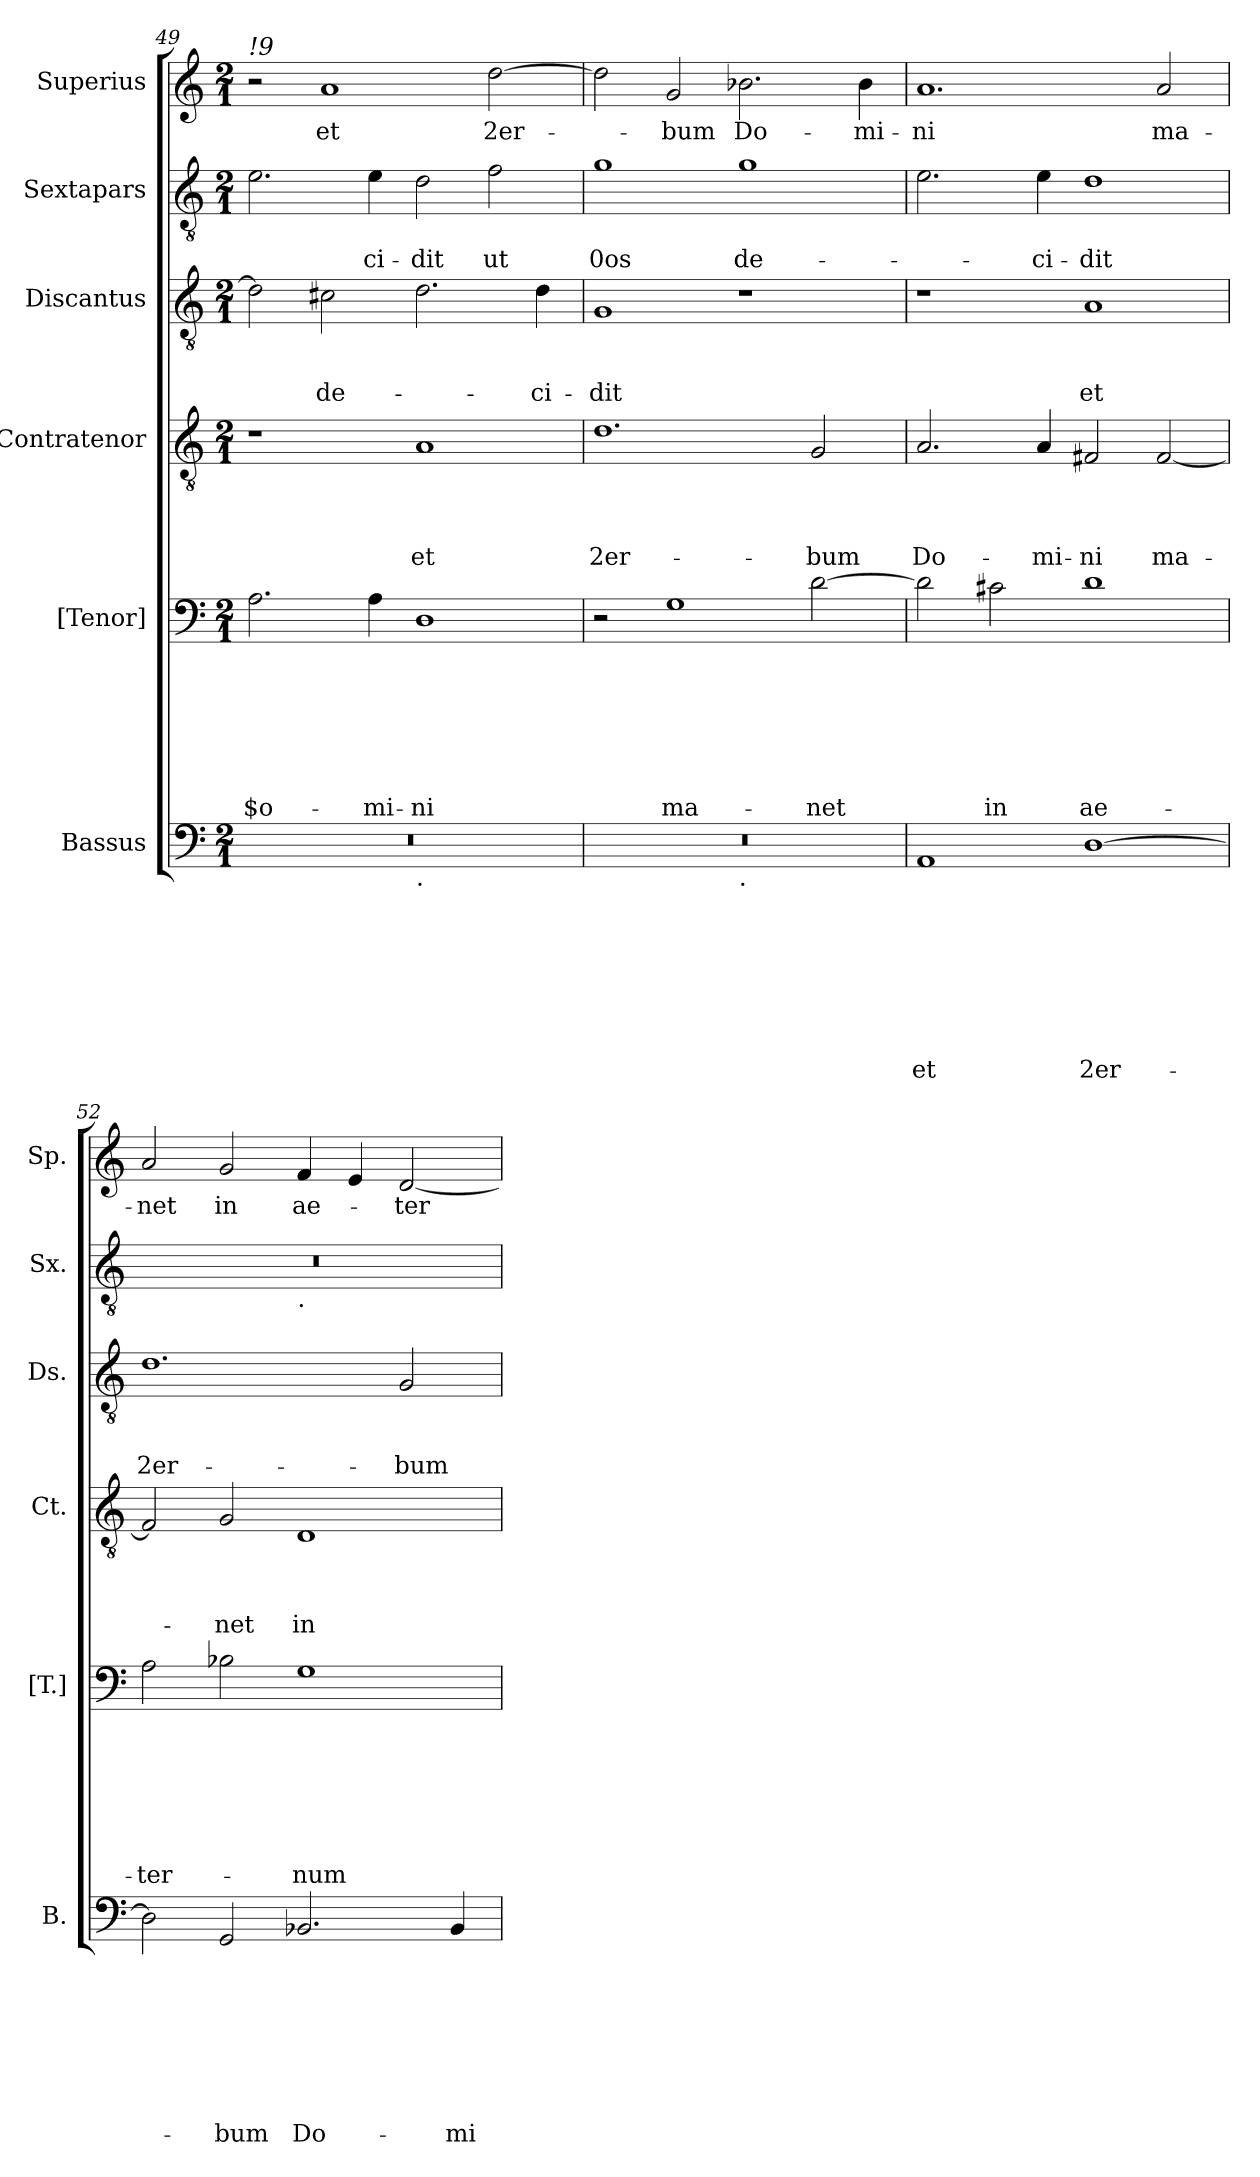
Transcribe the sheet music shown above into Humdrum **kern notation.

**kern	**text	**text	**text	**text	**text	**text	**text	**text	**kern	**text	**text	**text	**text	**text	**text	**text	**kern	**text	**text	**text	**text	**kern	**text	**text	**text	**kern	**text	**text	**kern	**text
*part6	*part6	*part6	*part6	*part6	*part6	*part6	*part6	*part6	*part5	*part5	*part5	*part5	*part5	*part5	*part5	*part5	*part4	*part4	*part4	*part4	*part4	*part3	*part3	*part3	*part3	*part2	*part2	*part2	*part1	*part1
*staff6	*staff6	*staff6	*staff6	*staff6	*staff6	*staff6	*staff6	*staff6	*staff5	*staff5	*staff5	*staff5	*staff5	*staff5	*staff5	*staff5	*staff4	*staff4	*staff4	*staff4	*staff4	*staff3	*staff3	*staff3	*staff3	*staff2	*staff2	*staff2	*staff1	*staff1
*I"Bassus	*	*	*	*	*	*	*	*	*I"[Tenor]	*	*	*	*	*	*	*	*I"Contratenor	*	*	*	*	*I"Discantus	*	*	*	*I"Sextapars	*	*	*I"Superius	*
*I'B.	*	*	*	*	*	*	*	*	*I'[T.]	*	*	*	*	*	*	*	*I'Ct.	*	*	*	*	*I'Ds.	*	*	*	*I'Sx.	*	*	*I'Sp.	*
!!LO:LB:g=z
*clefF4	*	*	*	*	*	*	*	*	*clefF4	*	*	*	*	*	*	*	*clefGv2	*	*	*	*	*clefGv2	*	*	*	*clefGv2	*	*	*clefG2	*
*k[]	*	*	*	*	*	*	*	*	*k[]	*	*	*	*	*	*	*	*k[]	*	*	*	*	*k[]	*	*	*	*k[]	*	*	*k[]	*
*C:	*	*	*	*	*	*	*	*	*C:	*	*	*	*	*	*	*	*C:	*	*	*	*	*C:	*	*	*	*C:	*	*	*C:	*
*M2/1	*	*	*	*	*	*	*	*	*M2/1	*	*	*	*	*	*	*	*M2/1	*	*	*	*	*M2/1	*	*	*	*M2/1	*	*	*M2/1	*
=49	=49	=49	=49	=49	=49	=49	=49	=49	=49	=49	=49	=49	=49	=49	=49	=49	=49	=49	=49	=49	=49	=49	=49	=49	=49	=49	=49	=49	=49	=49
!	!	!	!	!	!	!	!	!	!	!	!	!	!	!	!	!	!	!	!	!	!	!	!	!	!	!	!	!	!LO:TX:a:i:t=!9	!
!	!	!	!	!	!	!	!	!	!	!	!	!	!	!	!	!LO:LY:b	!	!	!	!	!	!	!	!	!	!	!	!	!	!
*^	*	*	*	*	*	*	*	*	*	*	*	*	*	*	*	*	*	*	*	*	*	*	*	*	*	*	*	*	*	*
0r	1ryy	.	.	.	.	.	.	.	.	2.A\	.	.	.	.	.	.	$o-	1r	.	.	.	.	2d\]	.	.	.	2.e\	.	.	2r	.
!	!	!	!	!	!	!	!	!	!	!	!	!	!	!	!	!	!	!	!	!	!	!	!	!	!	!LO:LY:b	!	!	!	!	!LO:LY:b
.	.	.	.	.	.	.	.	.	.	.	.	.	.	.	.	.	.	.	.	.	.	.	2c#\	.	.	de-	.	.	.	1a	et
!	!	!	!	!	!	!	!	!	!	!	!	!	!	!	!	!	!LO:LY:b	!	!	!	!	!	!	!	!	!	!	!	!LO:LY:b	!	!
.	.	.	.	.	.	.	.	.	.	4A\	.	.	.	.	.	.	-mi-	.	.	.	.	.	.	.	.	.	4e\	.	-ci-	.	.
!	!LO:TX:b:t=.	!	!	!	!	!	!	!	!	!	!	!	!	!	!	!	!	!	!	!	!	!	!	!	!	!	!	!	!	!	!
!	!	!	!	!	!	!	!	!	!	!	!	!	!	!	!	!	!LO:LY:b	!	!	!	!	!LO:LY:b	!	!	!	!	!	!	!LO:LY:b:rj	!	!
.	1ryy	.	.	.	.	.	.	.	.	1D	.	.	.	.	.	.	-ni	1A	.	.	.	et	2.d\	.	.	.	2d\	.	-dit	.	.
!	!	!	!	!	!	!	!	!	!	!	!	!	!	!	!	!	!	!	!	!	!	!	!	!	!	!	!	!	!LO:LY:b	!	!LO:LY:b
.	.	.	.	.	.	.	.	.	.	.	.	.	.	.	.	.	.	.	.	.	.	.	.	.	.	.	2f\	.	ut	[>2dd\	2er-
!	!	!	!	!	!	!	!	!	!	!	!	!	!	!	!	!	!	!	!	!	!	!	!	!	!	!LO:LY:b	!	!	!	!	!
.	.	.	.	.	.	.	.	.	.	.	.	.	.	.	.	.	.	.	.	.	.	.	4d\	.	.	-ci-	.	.	.	.	.
=50	=50	=50	=50	=50	=50	=50	=50	=50	=50	=50	=50	=50	=50	=50	=50	=50	=50	=50	=50	=50	=50	=50	=50	=50	=50	=50	=50	=50	=50	=50	=50
!	!	!	!	!	!	!	!	!	!	!	!	!	!	!	!	!	!	!	!	!	!	!LO:LY:b	!	!	!	!LO:LY:b	!	!	!LO:LY:b	!	!
0r	1ryy	.	.	.	.	.	.	.	.	2r	.	.	.	.	.	.	.	1.d	.	.	.	2er-	1G	.	.	-dit	1g	.	0os	2dd\]	.
!	!	!	!	!	!	!	!	!	!	!	!	!	!	!	!	!	!LO:LY:b	!	!	!	!	!	!	!	!	!	!	!	!	!	!LO:LY:b
.	.	.	.	.	.	.	.	.	.	1G	.	.	.	.	.	.	ma-	.	.	.	.	.	.	.	.	.	.	.	.	2g/	-bum
!	!LO:TX:b:t=.	!	!	!	!	!	!	!	!	!	!	!	!	!	!	!	!	!	!	!	!	!	!	!	!	!	!	!	!	!	!
!	!	!	!	!	!	!	!	!	!	!	!	!	!	!	!	!	!	!	!	!	!	!	!	!	!	!	!	!	!LO:LY:b	!	!LO:LY:b
.	1ryy	.	.	.	.	.	.	.	.	.	.	.	.	.	.	.	.	.	.	.	.	.	1r	.	.	.	1g	.	de-	2.b-X\	Do-
!	!	!	!	!	!	!	!	!	!	!	!	!	!	!	!	!	!LO:LY:b	!	!	!	!	!LO:LY:b	!	!	!	!	!	!	!	!	!
.	.	.	.	.	.	.	.	.	.	[>2d\	.	.	.	.	.	.	-net	2G/	.	.	.	-bum	.	.	.	.	.	.	.	.	.
!	!	!	!	!	!	!	!	!	!	!	!	!	!	!	!	!	!	!	!	!	!	!	!	!	!	!	!	!	!	!	!LO:LY:b
.	.	.	.	.	.	.	.	.	.	.	.	.	.	.	.	.	.	.	.	.	.	.	.	.	.	.	.	.	.	4b-\	-mi-
=51	=51	=51	=51	=51	=51	=51	=51	=51	=51	=51	=51	=51	=51	=51	=51	=51	=51	=51	=51	=51	=51	=51	=51	=51	=51	=51	=51	=51	=51	=51	=51
!	!	!	!	!	!	!	!	!	!LO:LY:b	!	!	!	!	!	!	!	!	!	!	!	!	!LO:LY:b	!	!	!	!	!	!	!	!	!LO:LY:b
*v	*v	*	*	*	*	*	*	*	*	*	*	*	*	*	*	*	*	*	*	*	*	*	*	*	*	*	*	*	*	*	*
1AA	.	.	.	.	.	.	.	et	2d\]	.	.	.	.	.	.	.	2.A/	.	.	.	Do-	1r	.	.	.	2.e\	.	.	1.a	-ni
!	!	!	!	!	!	!	!	!	!	!	!	!	!	!	!	!LO:LY:b	!	!	!	!	!	!	!	!	!	!	!	!	!	!
.	.	.	.	.	.	.	.	.	2c#X\	.	.	.	.	.	.	in	.	.	.	.	.	.	.	.	.	.	.	.	.	.
!	!	!	!	!	!	!	!	!	!	!	!	!	!	!	!	!	!	!	!	!	!LO:LY:b	!	!	!	!	!	!	!LO:LY:b	!	!
.	.	.	.	.	.	.	.	.	.	.	.	.	.	.	.	.	4A/	.	.	.	-mi-	.	.	.	.	4e\	.	-ci-	.	.
!	!	!	!	!	!	!	!	!LO:LY:b	!	!	!	!	!	!	!	!LO:LY:b	!	!	!	!	!LO:LY:b:rj	!	!	!	!LO:LY:b	!	!	!LO:LY:b:rj	!	!
[>1D	.	.	.	.	.	.	.	2er-	1d	.	.	.	.	.	.	ae-	2F#X/	.	.	.	-ni	1A	.	.	et	1d	.	-dit	.	.
!	!	!	!	!	!	!	!	!	!	!	!	!	!	!	!	!	!	!	!	!	!LO:LY:b	!	!	!	!	!	!	!	!	!LO:LY:b
.	.	.	.	.	.	.	.	.	.	.	.	.	.	.	.	.	[<2F#/	.	.	.	ma-	.	.	.	.	.	.	.	2a/	ma-
=52	=52	=52	=52	=52	=52	=52	=52	=52	=52	=52	=52	=52	=52	=52	=52	=52	=52	=52	=52	=52	=52	=52	=52	=52	=52	=52	=52	=52	=52	=52
!	!	!	!	!	!	!	!	!	!	!	!	!	!	!	!	!LO:LY:b	!	!	!	!	!	!	!	!	!LO:LY:b	!	!	!	!	!LO:LY:b
*	*	*	*	*	*	*	*	*	*	*	*	*	*	*	*	*	*	*	*	*	*	*	*	*	*	*^	*	*	*	*
2D\]	.	.	.	.	.	.	.	.	2A\	.	.	.	.	.	.	-ter-	2F#/]	.	.	.	.	1.d	.	.	2er-	0r	1ryy	.	.	2a/	-net
!	!	!	!	!	!	!	!	!LO:LY:b	!	!	!	!	!	!	!	!	!	!	!	!	!LO:LY:b	!	!	!	!	!	!	!	!	!	!LO:LY:b
2GG/	.	.	.	.	.	.	.	-bum	2B-X\	.	.	.	.	.	.	.	2G/	.	.	.	-net	.	.	.	.	.	.	.	.	2g/	in
!	!	!	!	!	!	!	!	!	!	!	!	!	!	!	!	!	!	!	!	!	!	!	!	!	!	!	!LO:TX:b:t=.	!	!	!	!
!	!	!	!	!	!	!	!	!LO:LY:b	!	!	!	!	!	!	!	!LO:LY:b	!	!	!	!	!LO:LY:b	!	!	!	!	!	!	!	!	!	!LO:LY:b
2.BB-X/	.	.	.	.	.	.	.	Do-	1G	.	.	.	.	.	.	-num	1D	.	.	.	in	.	.	.	.	.	1ryy	.	.	4f/	ae-
.	.	.	.	.	.	.	.	.	.	.	.	.	.	.	.	.	.	.	.	.	.	.	.	.	.	.	.	.	.	4e/	.
!	!	!	!	!	!	!	!	!	!	!	!	!	!	!	!	!	!	!	!	!	!	!	!	!	!LO:LY:b	!	!	!	!	!	!LO:LY:b
.	.	.	.	.	.	.	.	.	.	.	.	.	.	.	.	.	.	.	.	.	.	2G/	.	.	-bum	.	.	.	.	[<2d/	-ter-
!	!	!	!	!	!	!	!	!LO:LY:b	!	!	!	!	!	!	!	!	!	!	!	!	!	!	!	!	!	!	!	!	!	!	!
4BB-/	.	.	.	.	.	.	.	-mi-	.	.	.	.	.	.	.	.	.	.	.	.	.	.	.	.	.	.	.	.	.	.	.
*	*	*	*	*	*	*	*	*	*	*	*	*	*	*	*	*	*	*	*	*	*	*	*	*	*	*v	*v	*	*	*	*
=	=	=	=	=	=	=	=	=	=	=	=	=	=	=	=	=	=	=	=	=	=	=	=	=	=	=	=	=	=	=
*-	*-	*-	*-	*-	*-	*-	*-	*-	*-	*-	*-	*-	*-	*-	*-	*-	*-	*-	*-	*-	*-	*-	*-	*-	*-	*-	*-	*-	*-	*-
